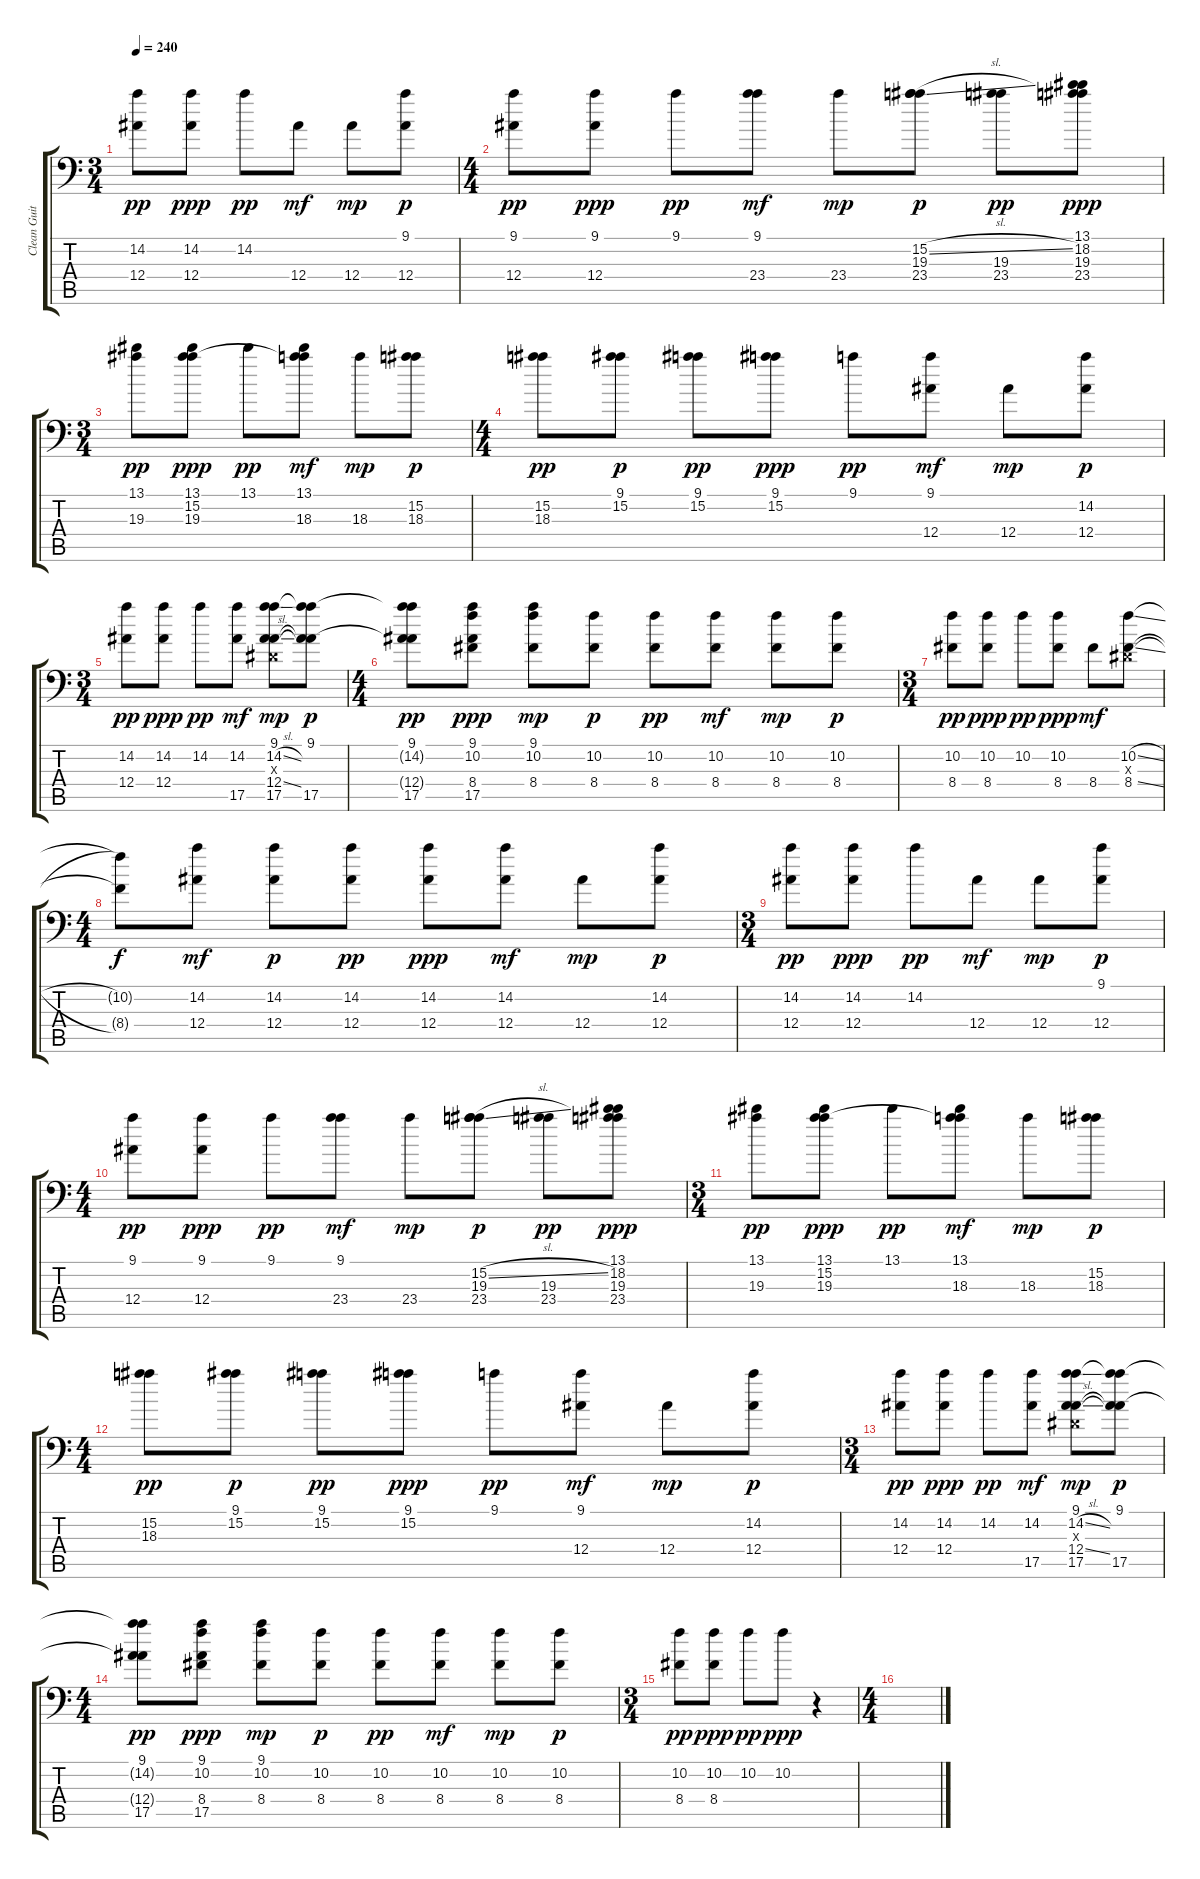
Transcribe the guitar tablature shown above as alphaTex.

\track ("Clean Guitar (Delay)" "Clean Guit") {instrument electricguitarjazz}
\staff {score tabs}
\tuning (C4 G3 Eb3 Bb2 F2 Bb1) {hide}
\ts (3 4)
\tempo 240
\clef f4
\ks c
(14.2 12.4).8{dy pp} (14.2 12.4).8{dy ppp} 14.2.8{dy pp} 12.4.8{dy mf} 12.4.8{dy mp} (9.1 12.4).8{dy p} |
\ts (4 4)
(9.1 12.4).8{dy pp} (9.1 12.4).8{dy ppp} 9.1.8{dy pp} (9.1 23.4).8{dy mf} 23.4.8{dy mp} (15.2{sl} 19.3 23.4).8{dy p} (19.3 23.4).8{dy pp} (13.1 18.2 19.3 23.4).8{dy ppp} |
\ts (3 4)
(13.1 19.3).8{dy pp} (13.1 15.2 19.3).8{dy ppp} 13.1.8{dy pp} (13.1 15.2{t} 18.3).8{dy mf} 18.3.8{dy mp} (15.2 18.3).8{dy p} |
\ts (4 4)
(15.2 18.3).8{dy pp} (9.1 15.2).8{dy p} (9.1 15.2).8{dy pp} (9.1 15.2).8{dy ppp} 9.1.8{dy pp} (9.1 12.4).8{dy mf} 12.4.8{dy mp} (14.2 12.4).8{dy p} |
\ts (3 4)
(14.2 12.4).8{dy pp} (14.2 12.4).8{dy ppp} 14.2.8{dy pp} (14.2 17.5).8{dy mf} (9.1 14.2{sl} 0.3{x} 12.4{sl} 17.5).8{dy mp} (9.1 14.2{t} 12.4{t} 17.5).8{dy p} |
\ts (4 4)
(9.1 14.2{t} 12.4{t} 17.5).8{dy pp} (9.1 10.2 8.4 17.5).8{dy ppp} (9.1 10.2 8.4).8{dy mp} (10.2 8.4).8{dy p} (10.2 8.4).8{dy pp} (10.2 8.4).8{dy mf} (10.2 8.4).8{dy mp} (10.2 8.4).8{dy p} |
\ts (3 4)
(10.2 8.4).8{dy pp} (10.2 8.4).8{dy ppp} 10.2.8{dy pp} (10.2 8.4).8{dy ppp} 8.4.8{dy mf} (10.2{sl} 0.3{x} 8.4{sl}).8 |
\ts (4 4)
(10.2{t} 8.4{t}).8{dy f} (14.2 12.4).8{dy mf} (14.2 12.4).8{dy p} (14.2 12.4).8{dy pp} (14.2 12.4).8{dy ppp} (14.2 12.4).8{dy mf} 12.4.8{dy mp} (14.2 12.4).8{dy p} |
\ts (3 4)
(14.2 12.4).8{dy pp} (14.2 12.4).8{dy ppp} 14.2.8{dy pp} 12.4.8{dy mf} 12.4.8{dy mp} (9.1 12.4).8{dy p} |
\ts (4 4)
(9.1 12.4).8{dy pp} (9.1 12.4).8{dy ppp} 9.1.8{dy pp} (9.1 23.4).8{dy mf} 23.4.8{dy mp} (15.2{sl} 19.3 23.4).8{dy p} (19.3 23.4).8{dy pp} (13.1 18.2 19.3 23.4).8{dy ppp} |
\ts (3 4)
(13.1 19.3).8{dy pp} (13.1 15.2 19.3).8{dy ppp} 13.1.8{dy pp} (13.1 15.2{t} 18.3).8{dy mf} 18.3.8{dy mp} (15.2 18.3).8{dy p} |
\ts (4 4)
(15.2 18.3).8{dy pp} (9.1 15.2).8{dy p} (9.1 15.2).8{dy pp} (9.1 15.2).8{dy ppp} 9.1.8{dy pp} (9.1 12.4).8{dy mf} 12.4.8{dy mp} (14.2 12.4).8{dy p} |
\ts (3 4)
(14.2 12.4).8{dy pp} (14.2 12.4).8{dy ppp} 14.2.8{dy pp} (14.2 17.5).8{dy mf} (9.1 14.2{sl} 0.3{x} 12.4{sl} 17.5).8{dy mp} (9.1 14.2{t} 12.4{t} 17.5).8{dy p} |
\ts (4 4)
(9.1 14.2{t} 12.4{t} 17.5).8{dy pp} (9.1 10.2 8.4 17.5).8{dy ppp} (9.1 10.2 8.4).8{dy mp} (10.2 8.4).8{dy p} (10.2 8.4).8{dy pp} (10.2 8.4).8{dy mf} (10.2 8.4).8{dy mp} (10.2 8.4).8{dy p} |
\ts (3 4)
(10.2 8.4).8{dy pp} (10.2 8.4).8{dy ppp} 10.2.8{dy pp} 10.2.8{dy ppp} r.4 |
\ts (4 4)
